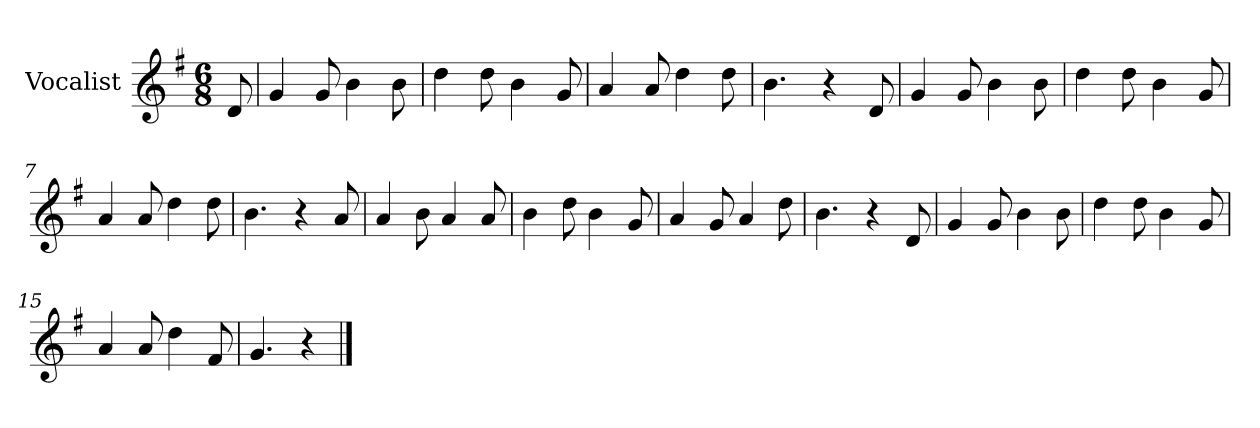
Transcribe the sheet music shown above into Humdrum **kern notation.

**kern
*part1
*staff1
*I"Vocalist
*k[f#]
*G:
*M6/8
=
8d
=1
4g
8g
4b
8b
=2
4dd
8dd
4b
8g
=3
4a
8a
4dd
8dd
=4
4.b
4r
8d
=5
4g
8g
4b
8b
=6
4dd
8dd
4b
8g
=7
4a
8a
4dd
8dd
=8
4.b
4r
8a
=9
4a
8b
4a
8a
=10
4b
8dd
4b
8g
=11
4a
8g
4a
8dd
=12
4.b
4r
8d
=13
4g
8g
4b
8b
=14
4dd
8dd
4b
8g
=15
4a
8a
4dd
8f#
=16
4.g
4r
==
*-
